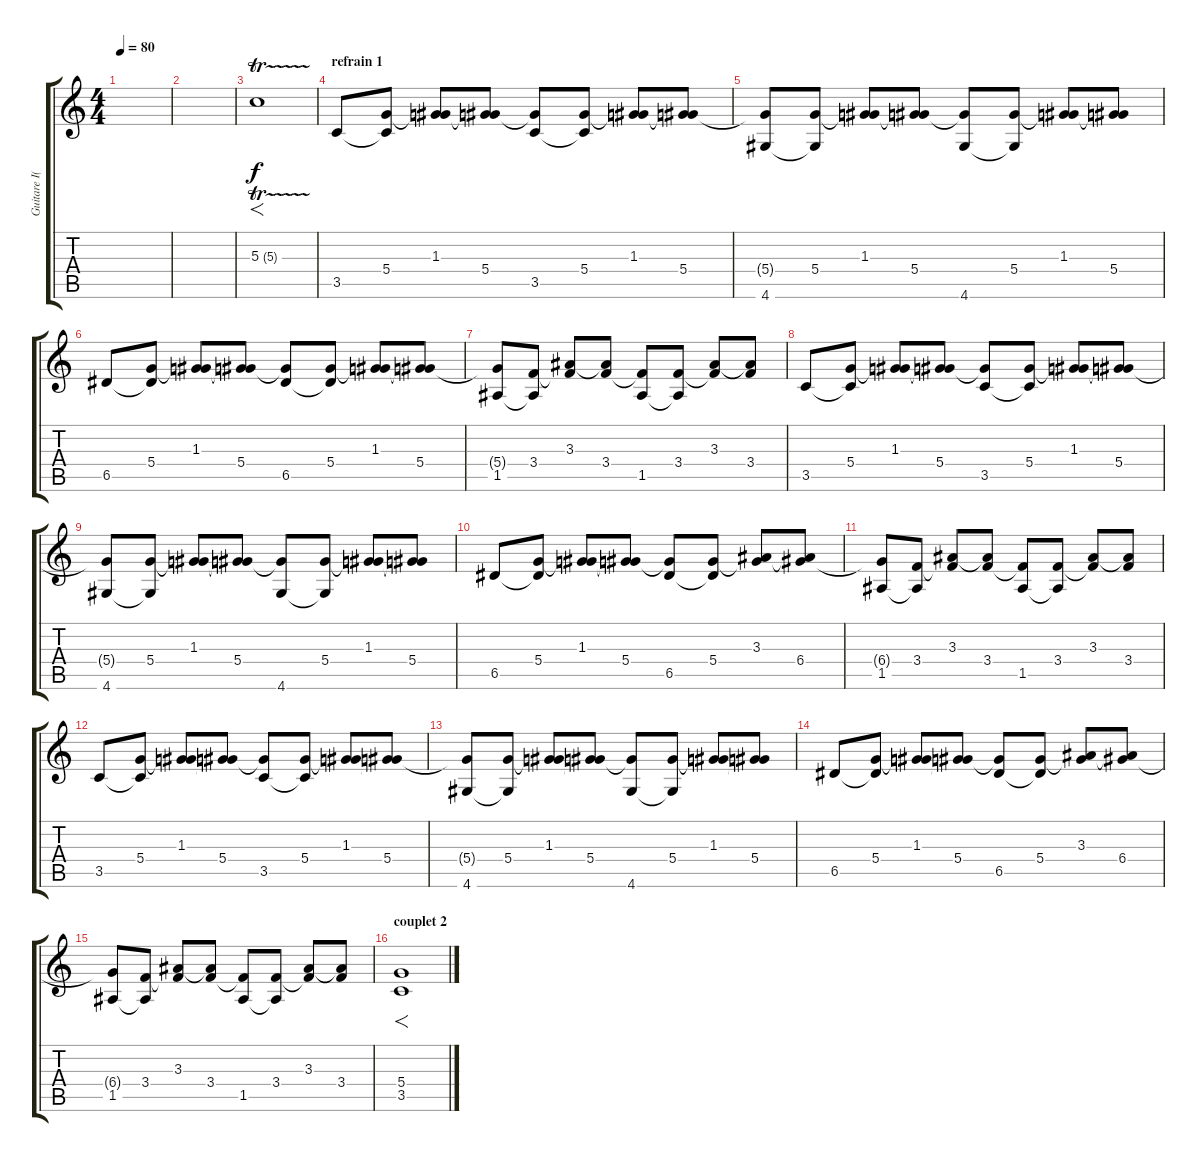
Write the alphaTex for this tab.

\track ("Guitare I(Overdrivée)" "Guitare I(") {instrument overdrivenguitar}
\staff {score tabs}
\tuning (E4 B3 G3 D3 A2 E2) {hide}
\ts (4 4)
\tempo 80
\clef g2
\ks c
|
|
5.3{tr (5 64)}.1{f} |
\section ("" "refrain 1")
3.5.8 (5.4 3.5{t}).8 (1.3 5.4{t}).8 (1.3{t} 5.4).8 (5.4{t} 3.5).8 (5.4 3.5{t}).8 (1.3 5.4{t}).8 (1.3{t} 5.4).8 |
(5.4{t} 4.6).8 (5.4 4.6{t}).8 (1.3 5.4{t}).8 (1.3{t} 5.4).8 (5.4{t} 4.6).8 (5.4 4.6{t}).8 (1.3 5.4{t}).8 (1.3{t} 5.4).8 |
6.5.8 (5.4 6.5{t}).8 (1.3 5.4{t}).8 (1.3{t} 5.4).8 (5.4{t} 6.5).8 (5.4 6.5{t}).8 (1.3 5.4{t}).8 (1.3{t} 5.4).8 |
(5.4{t} 1.5).8 (3.4 1.5{t}).8 (3.3 3.4{t}).8 (3.3{t} 3.4).8 (3.4{t} 1.5).8 (3.4 1.5{t}).8 (3.3 3.4{t}).8 (3.3{t} 3.4).8 |
3.5.8 (5.4 3.5{t}).8 (1.3 5.4{t}).8 (1.3{t} 5.4).8 (5.4{t} 3.5).8 (5.4 3.5{t}).8 (1.3 5.4{t}).8 (1.3{t} 5.4).8 |
(5.4{t} 4.6).8 (5.4 4.6{t}).8 (1.3 5.4{t}).8 (1.3{t} 5.4).8 (5.4{t} 4.6).8 (5.4 4.6{t}).8 (1.3 5.4{t}).8 (1.3{t} 5.4).8 |
6.5.8 (5.4 6.5{t}).8 (1.3 5.4{t}).8 (1.3{t} 5.4).8 (5.4{t} 6.5).8 (5.4 6.5{t}).8 (3.3 5.4{t}).8 (3.3{t} 6.4).8 |
(6.4{t} 1.5).8 (3.4 1.5{t}).8 (3.3 3.4{t}).8 (3.3{t} 3.4).8 (3.4{t} 1.5).8 (3.4 1.5{t}).8 (3.3 3.4{t}).8 (3.3{t} 3.4).8 |
3.5.8 (5.4 3.5{t}).8 (1.3 5.4{t}).8 (1.3{t} 5.4).8 (5.4{t} 3.5).8 (5.4 3.5{t}).8 (1.3 5.4{t}).8 (1.3{t} 5.4).8 |
(5.4{t} 4.6).8 (5.4 4.6{t}).8 (1.3 5.4{t}).8 (1.3{t} 5.4).8 (5.4{t} 4.6).8 (5.4 4.6{t}).8 (1.3 5.4{t}).8 (1.3{t} 5.4).8 |
6.5.8 (5.4 6.5{t}).8 (1.3 5.4{t}).8 (1.3{t} 5.4).8 (5.4{t} 6.5).8 (5.4 6.5{t}).8 (3.3 5.4{t}).8 (3.3{t} 6.4).8 |
(6.4{t} 1.5).8 (3.4 1.5{t}).8 (3.3 3.4{t}).8 (3.3{t} 3.4).8 (3.4{t} 1.5).8 (3.4 1.5{t}).8 (3.3 3.4{t}).8 (3.3{t} 3.4).8 |
\section ("" "couplet 2")
(5.4 3.5).1{f}
